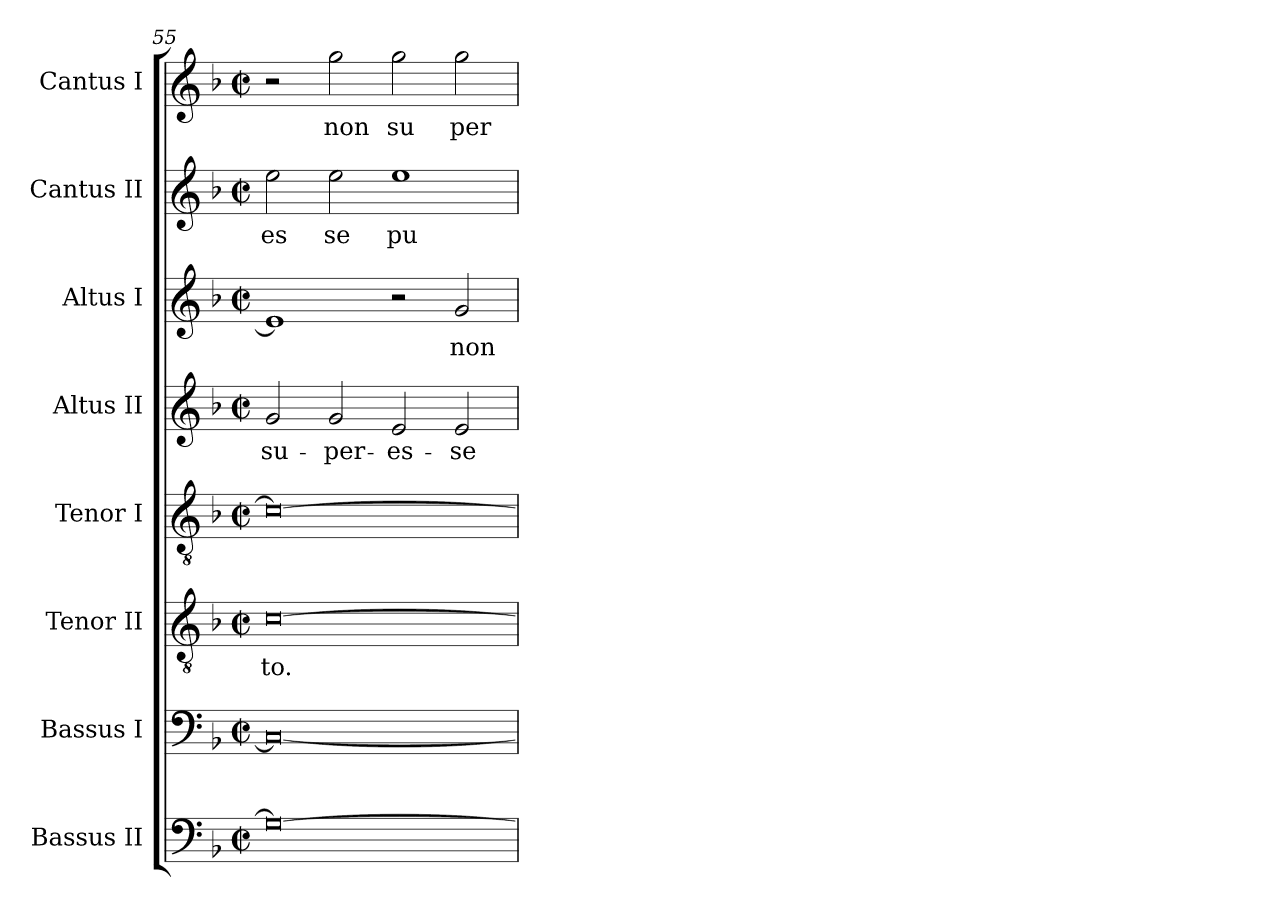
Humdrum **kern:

**kern	**kern	**kern	**text	**kern	**kern	**text	**kern	**text	**kern	**text	**kern	**text
*part8	*part7	*part6	*part6	*part5	*part4	*part4	*part3	*part3	*part2	*part2	*part1	*part1
*staff8	*staff7	*staff6	*staff6	*staff5	*staff4	*staff4	*staff3	*staff3	*staff2	*staff2	*staff1	*staff1
*I"Bassus II	*I"Bassus I	*I"Tenor II	*	*I"Tenor I	*I"Altus II	*	*I"Altus I	*	*I"Cantus II	*	*I"Cantus I	*
*I'B II	*I'B I	*I'T II	*	*I'T I	*I'A II	*	*I'A I	*	*	*	*	*
*clefF4	*clefF4	*clefGv2	*	*clefGv2	*clefG2	*	*clefG2	*	*clefG2	*	*clefG2	*
*k[b-]	*k[b-]	*k[b-]	*	*k[b-]	*k[b-]	*	*k[b-]	*	*k[b-]	*	*k[b-]	*
*F:	*F:	*F:	*	*F:	*F:	*	*F:	*	*F:	*	*F:	*
*M2/2	*M2/2	*M2/2	*	*M2/2	*M2/2	*	*M2/2	*	*M2/2	*	*M2/2	*
*met(c|)	*met(c|)	*met(c|)	*	*met(c|)	*met(c|)	*	*met(c|)	*	*met(c|)	*	*met(c|)	*
=55	=55	=55	=55	=55	=55	=55	=55	=55	=55	=55	=55	=55
!	!	!	!LO:LY:b:cj	!	!	!LO:LY:b:cj	!	!	!	!LO:LY:b:cj	!	!
0G_>	0C_<	[>0c	-to.	0c_>	2g/	su-	1e]	.	2ee\	es	2r	.
!	!	!	!	!	!	!LO:LY:b:cj	!	!	!	!LO:LY:b:cj	!	!LO:LY:b:cj
.	.	.	.	.	2g/	-per-	.	.	2ee\	se	2gg\	non
!	!	!	!	!	!	!LO:LY:b:cj	!	!	!	!LO:LY:b:cj	!	!LO:LY:b:cj
.	.	.	.	.	2e/	-es-	2r	.	1ee	pu	2gg\	su
!	!	!	!	!	!	!LO:LY:b:cj	!	!LO:LY:b:cj	!	!	!	!LO:LY:b:cj
.	.	.	.	.	2e/	-se	2g/	non	.	.	2gg\	per
=	=	=	=	=	=	=	=	=	=	=	=	=
*-	*-	*-	*-	*-	*-	*-	*-	*-	*-	*-	*-	*-
